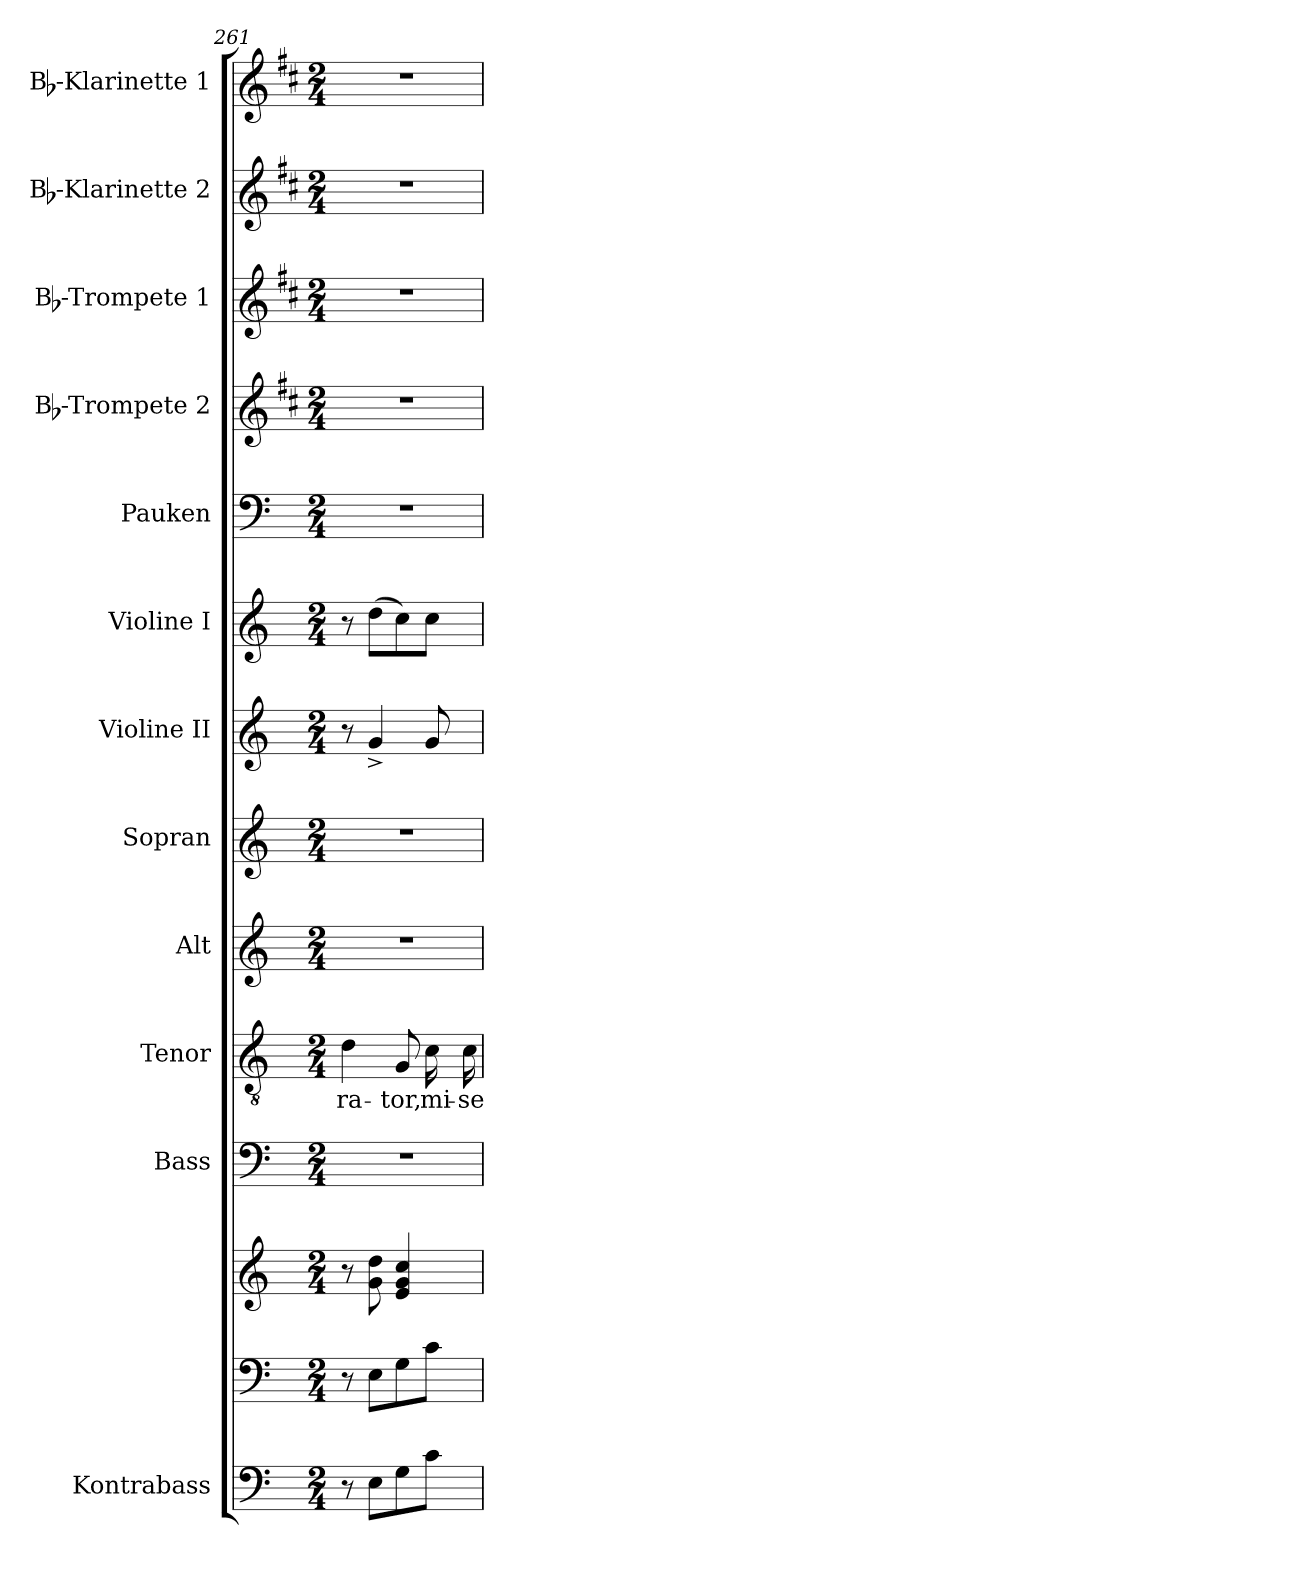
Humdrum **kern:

**kern	**kern	**kern	**kern	**kern	**text	**kern	**kern	**kern	**kern	**kern	**kern	**kern	**kern	**kern
*part13	*part12	*part12	*part11	*part10	*part10	*part9	*part8	*part7	*part6	*part5	*part4	*part3	*part2	*part1
*staff14	*staff13	*staff12	*staff11	*staff10	*staff10	*staff9	*staff8	*staff7	*staff6	*staff5	*staff4	*staff3	*staff2	*staff1
*I"Kontrabass	*	*	*I"Bass	*I"Tenor	*	*I"Alt	*I"Sopran	*I"Violine II	*I"Violine I	*I"Pauken	*I"Bb-Trompete 2	*I"Bb-Trompete 1	*I"Bb-Klarinette 2	*I"Bb-Klarinette 1
*I'Kb.	*	*	*I'B.	*I'T.	*	*I'A.	*I'S.	*I'Vl. II	*I'Vl. I	*I'Pk.	*I'Bb Trp. 2	*I'Bb Trp. 1	*I'Bb Kl. 2	*I'Bb Kl. 1
!!LO:PB:g=z
*clefF4	*clefF4	*clefG2	*clefF4	*clefGv2	*	*clefG2	*clefG2	*clefG2	*clefG2	*clefF4	*clefG2	*clefG2	*clefG2	*clefG2
*ITrd7c12	*	*	*	*	*	*	*	*	*	*	*ITrd1c2	*ITrd1c2	*ITrd1c2	*ITrd1c2
*k[]	*k[]	*k[]	*k[]	*k[]	*	*k[]	*k[]	*k[]	*k[]	*k[]	*k[]	*k[]	*k[]	*k[]
*C:	*C:	*C:	*C:	*C:	*	*C:	*C:	*C:	*C:	*C:	*C:	*C:	*C:	*C:
*M2/4	*M2/4	*M2/4	*M2/4	*M2/4	*	*M2/4	*M2/4	*M2/4	*M2/4	*M2/4	*M2/4	*M2/4	*M2/4	*M2/4
=261	=261	=261	=261	=261	=261	=261	=261	=261	=261	=261	=261	=261	=261	=261
!	!	!	!	!	!LO:LY:b	!	!	!	!	!	!	!	!	!
8r	8r	8r	2r	4d\	-ra-	2r	2r	8r	8r	2r	2r	2r	2r	2r
8EE\L	8E\L	8g\ 8dd\	.	.	.	.	.	4g^</	(>8dd\L	.	.	.	.	.
!	!	!	!	!	!LO:LY:b	!	!	!	!	!	!	!	!	!
8GG\	8G\	4e/ 4g/ 4cc/	.	8G/	-tor,	.	.	.	8cc\)	.	.	.	.	.
!	!	!	!	!	!LO:LY:b	!	!	!	!	!	!	!	!	!
8C\J	8c\J	.	.	16c\	mi-	.	.	8g/	8cc\J	.	.	.	.	.
!	!	!	!	!	!LO:LY:b	!	!	!	!	!	!	!	!	!
.	.	.	.	16c\	-se-	.	.	.	.	.	.	.	.	.
=	=	=	=	=	=	=	=	=	=	=	=	=	=	=
*-	*-	*-	*-	*-	*-	*-	*-	*-	*-	*-	*-	*-	*-	*-
